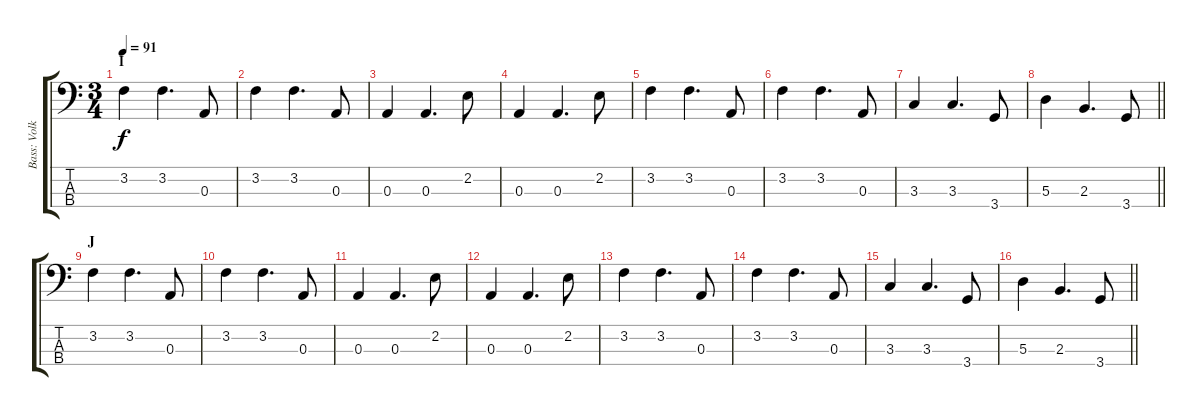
\track ("Bass: Volker" "Bass: Volk") {instrument electricbassfinger}
\staff {score tabs}
\tuning (G2 D2 A1 E1) {hide}
\ts (3 4)
\section ("" "I")
\tempo 91
\clef f4
\ks c
3.2.4{dy f} 3.2.4{d} 0.3.8 |
3.2.4 3.2.4{d} 0.3.8 |
0.3.4 0.3.4{d} 2.2.8 |
0.3.4 0.3.4{d} 2.2.8 |
3.2.4 3.2.4{d} 0.3.8 |
3.2.4 3.2.4{d} 0.3.8 |
3.3.4 3.3.4{d} 3.4.8 |
\barLineRight lightlight
5.3.4 2.3.4{d} 3.4.8 |
\section ("" "J")
3.2.4 3.2.4{d} 0.3.8 |
3.2.4 3.2.4{d} 0.3.8 |
0.3.4 0.3.4{d} 2.2.8 |
0.3.4 0.3.4{d} 2.2.8 |
3.2.4 3.2.4{d} 0.3.8 |
3.2.4 3.2.4{d} 0.3.8 |
3.3.4 3.3.4{d} 3.4.8 |
\barLineRight lightlight
5.3.4 2.3.4{d} 3.4.8
